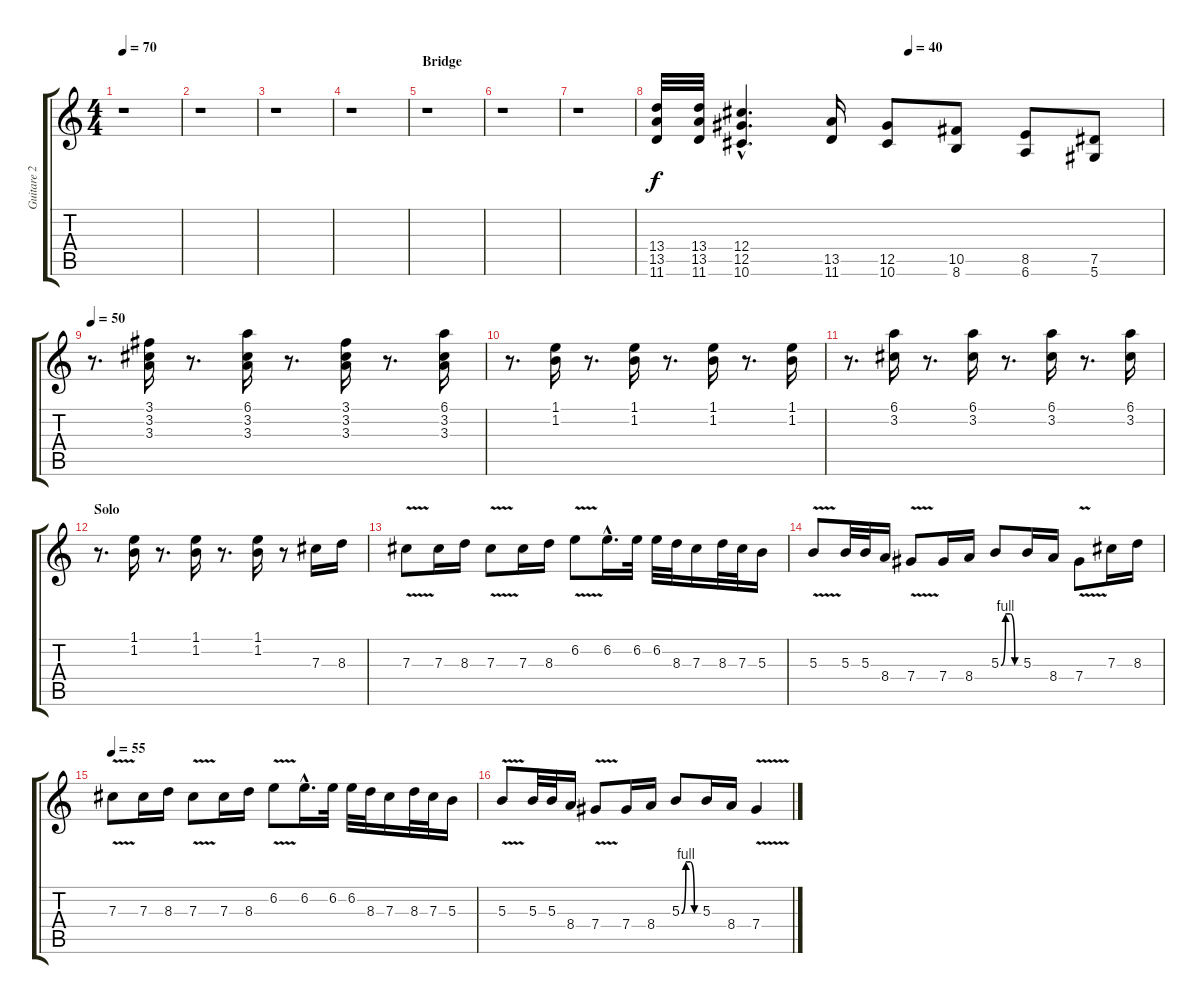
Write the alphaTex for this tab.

\track ("Guitare 2" "Guitare 2") {instrument distortionguitar}
\staff {score tabs}
\tuning (Eb4 Bb3 Gb3 Db3 Ab2 Eb2) {hide}
\ts (4 4)
\tempo 70
\clef g2
\ks c
r.1{dy f} |
r.1 |
r.1 |
r.1 |
\section ("" "Bridge")
r.1 |
r.1 |
r.1 |
\tempo (40 0.5)
(13.4 13.5 11.6).32 (13.4 13.5 11.6).32 (12.4{hac} 12.5{hac} 10.6{hac}).4{d} (13.5 11.6).16 (12.5 10.6).8 (10.5 8.6).8 (8.5 6.6).8 (7.5 5.6).8 |
\tempo 50
r.8{d volume 8} (3.1 3.2 3.3).16 r.8{d} (6.1 3.2 3.3).16 r.8{d} (3.1 3.2 3.3).16 r.8{d} (6.1 3.2 3.3).16 |
r.8{d} (1.1 1.2).16 r.8{d} (1.1 1.2).16 r.8{d} (1.1 1.2).16 r.8{d} (1.1 1.2).16 |
r.8{d} (6.1 3.2).16 r.8{d} (6.1 3.2).16 r.8{d} (6.1 3.2).16 r.8{d} (6.1 3.2).16 |
\section ("" "Solo")
r.8{d} (1.1 1.2).16 r.8{d} (1.1 1.2).16 r.8{d} (1.1 1.2).16 r.8 7.3.16{volume 16} 8.3.16 |
7.3{v}.8 7.3.16 8.3.16 7.3{v}.8 7.3.16 8.3.16 6.2{v}.8 6.2{hac}.16{d} 6.2.32 6.2.32 8.3.32 7.3.16 8.3.32 7.3.32 5.3.16 |
5.3{v}.8 5.3.32 5.3.32 8.4.16 7.4{v}.8 7.4.16 8.4.16 5.3{be (custom 0 0 15 4 30 4 45 0 60 0)}.8 5.3.16 8.4.16 7.4{v}.8 7.3.16 8.3.16 |
\tempo 55
7.3{v}.8 7.3.16 8.3.16 7.3{v}.8 7.3.16 8.3.16 6.2{v}.8 6.2{hac}.16{d} 6.2.32 6.2.32 8.3.32 7.3.16 8.3.32 7.3.32 5.3.16 |
5.3{v}.8 5.3.32 5.3.32 8.4.16 7.4{v}.8 7.4.16 8.4.16 5.3{be (custom 0 0 15 4 30 4 45 0 60 0)}.8 5.3.16 8.4.16 7.4{v}.4
